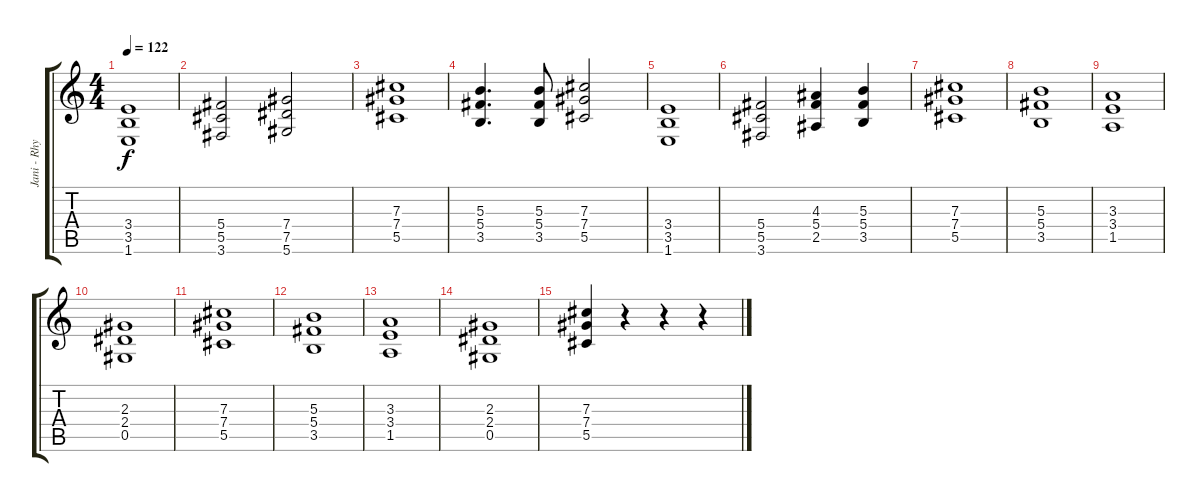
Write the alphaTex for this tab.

\track ("Jani - Rhythm" "Jani - Rhy") {instrument distortionguitar}
\staff {score tabs}
\tuning (Eb4 Bb3 Gb3 Db3 Ab2 Eb2) {hide}
\ts (4 4)
\tempo 122
\clef g2
\ks c
(3.4 3.5 1.6).1{dy f} |
(5.4 5.5 3.6).2 (7.4 7.5 5.6).2 |
(7.3 7.4 5.5).1 |
(5.3 5.4 3.5).4{d} (5.3 5.4 3.5).8 (7.3 7.4 5.5).2 |
(3.4 3.5 1.6).1 |
(5.4 5.5 3.6).2 (4.3 5.4 2.5).4 (5.3 5.4 3.5).4 |
(7.3 7.4 5.5).1 |
(5.3 5.4 3.5).1 |
(3.3 3.4 1.5).1 |
(2.3 2.4 0.5).1 |
(7.3 7.4 5.5).1 |
(5.3 5.4 3.5).1 |
(3.3 3.4 1.5).1 |
(2.3 2.4 0.5).1 |
(7.3 7.4 5.5).4 r.4 r.4 r.4
